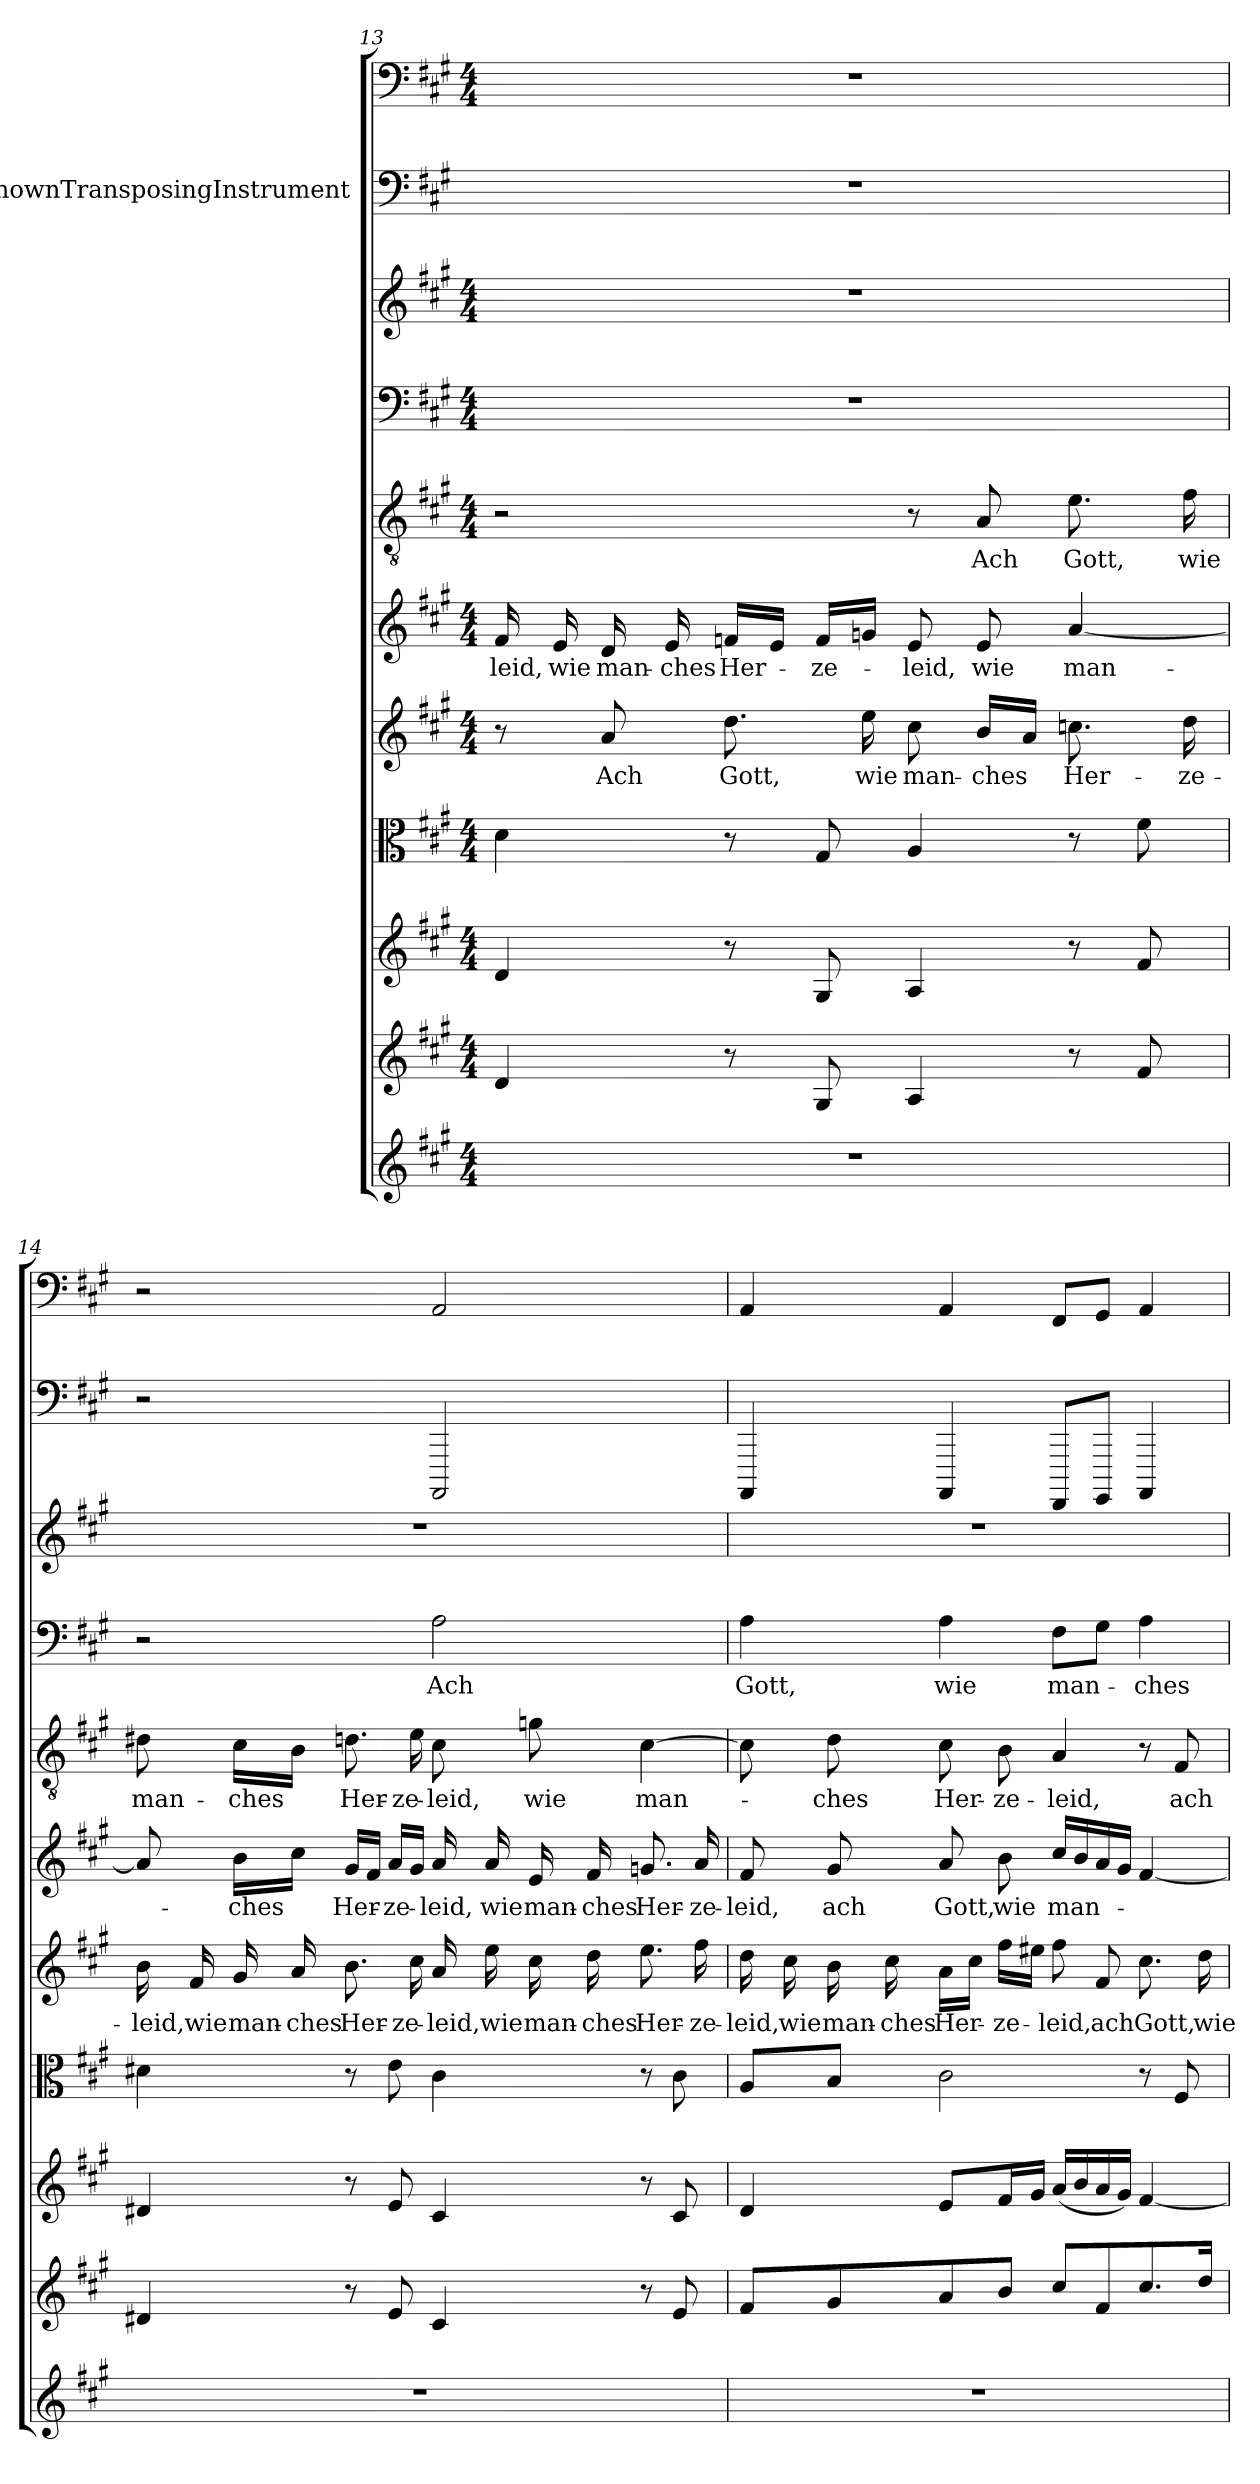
**kern	**kern	**kern	**kern	**kern	**text	**kern	**text	**kern	**text	**kern	**text	**kern	**kern	**kern
*part11	*part10	*part9	*part8	*part7	*part7	*part6	*part6	*part5	*part5	*part4	*part4	*part3	*part2	*part1
*staff11	*staff10	*staff9	*staff8	*staff7	*staff7	*staff6	*staff6	*staff5	*staff5	*staff4	*staff4	*staff3	*staff2	*staff1
*	*	*	*	*	*	*	*	*	*	*	*	*	*I"UnknownTransposingInstrument	*
*clefG2	*clefG2	*clefG2	*clefC3	*clefG2	*	*clefG2	*	*clefGv2	*	*clefF4	*	*clefG2	*clefF4	*clefF4
*	*	*	*	*	*	*	*	*	*	*	*	*	*ITrd-7c-12	*
*k[f#c#g#]	*k[f#c#g#]	*k[f#c#g#]	*k[f#c#g#]	*k[f#c#g#]	*	*k[f#c#g#]	*	*k[f#c#g#]	*	*k[f#c#g#]	*	*k[f#c#g#]	*k[f#c#g#]	*k[f#c#g#]
*A:	*A:	*A:	*A:	*A:	*	*A:	*	*A:	*	*A:	*	*A:	*	*A:
*M4/4	*M4/4	*M4/4	*M4/4	*M4/4	*	*M4/4	*	*M4/4	*	*M4/4	*	*M4/4	*	*M4/4
=13	=13	=13	=13	=13	=13	=13	=13	=13	=13	=13	=13	=13	=13	=13
1r	4d/	4d/	4d\	8r	.	16f#/	-leid,	2r	.	1r	.	1r	1r	1r
.	.	.	.	.	.	16e/	wie	.	.	.	.	.	.	.
.	.	.	.	8a/	Ach	16d/	man-	.	.	.	.	.	.	.
.	.	.	.	.	.	16e/	-ches	.	.	.	.	.	.	.
.	8r	8r	8r	8.dd\	Gott,	16fn/LL	Her-	.	.	.	.	.	.	.
.	.	.	.	.	.	16e/JJ	.	.	.	.	.	.	.	.
.	8G#/	8G#/	8G#/	.	.	16f/LL	-ze-	.	.	.	.	.	.	.
.	.	.	.	16ee\	wie	16gn/JJ	.	.	.	.	.	.	.	.
.	4A/	4A/	4A/	8cc#\	man-	8e/	-leid,	8r	.	.	.	.	.	.
.	.	.	.	16b/LL	-ches	8e/	wie	8A/	Ach	.	.	.	.	.
.	.	.	.	16a/JJ	.	.	.	.	.	.	.	.	.	.
.	8r	8r	8r	8.ccn\	Her-	[4a/	man-	8.e\	Gott,	.	.	.	.	.
.	8f#/	8f#/	8f#\	.	.	.	.	.	.	.	.	.	.	.
.	.	.	.	16dd\	-ze-	.	.	16f#\	wie	.	.	.	.	.
=14	=14	=14	=14	=14	=14	=14	=14	=14	=14	=14	=14	=14	=14	=14
1r	4d#X/	4d#X/	4d#X\	16b\	-leid,	8a/]	.	8d#X\	man-	2r	.	1r	2r	2r
.	.	.	.	16f#/	wie	.	.	.	.	.	.	.	.	.
.	.	.	.	16g#/	man-	16b\LL	-ches	16c#\LL	-ches	.	.	.	.	.
.	.	.	.	16a/	-ches	16cc#\JJ	.	16B\JJ	.	.	.	.	.	.
.	8r	8r	8r	8.b\	Her-	16g#/LL	Her-	8.dn\	Her-	.	.	.	.	.
.	.	.	.	.	.	16f#/JJ	.	.	.	.	.	.	.	.
.	8e/	8e/	8e\	.	.	16a/LL	-ze-	.	.	.	.	.	.	.
.	.	.	.	16cc#\	-ze-	16g#/JJ	.	16e\	-ze-	.	.	.	.	.
.	4c#/	4c#/	4c#\	16a/	-leid,	16a/	-leid,	8c#\	-leid,	2A\	Ach	.	2AAA/	2AA/
.	.	.	.	16ee\	wie	16a/	wie	.	.	.	.	.	.	.
.	.	.	.	16cc#\	man-	16e/	man-	8gn\	wie	.	.	.	.	.
.	.	.	.	16dd\	-ches	16f#/	-ches	.	.	.	.	.	.	.
.	8r	8r	8r	8.ee\	Her-	8.gn/	Her-	[4c#\	man-	.	.	.	.	.
.	8e/	8c#/	8c#\	.	.	.	.	.	.	.	.	.	.	.
.	.	.	.	16ff#\	-ze-	16a/	-ze-	.	.	.	.	.	.	.
=15	=15	=15	=15	=15	=15	=15	=15	=15	=15	=15	=15	=15	=15	=15
1r	8f#/L	4d/	8A/L	16dd\	-leid,	8f#/	-leid,	8c#\]	.	4A\	Gott,	1r	4AAA/	4AA/
.	.	.	.	16cc#\	wie	.	.	.	.	.	.	.	.	.
.	8g#/	.	8B/J	16b\	man-	8g#/	ach	8d\	-ches	.	.	.	.	.
.	.	.	.	16cc#\	-ches	.	.	.	.	.	.	.	.	.
.	8a/	8e/L	2c#\	16a\LL	Her-	8a/	Gott,	8c#\	Her-	4A\	wie	.	4AAA/	4AA/
.	.	.	.	16cc#\JJ	.	.	.	.	.	.	.	.	.	.
.	8b/J	16f#/L	.	16ff#\LL	-ze-	8b\	wie	8B\	-ze-	.	.	.	.	.
.	.	16g#/JJ	.	16ee#X\JJ	.	.	.	.	.	.	.	.	.	.
.	8cc#/L	(16a/LL	.	8ff#\	-leid,	16cc#/LL	man-	4A/	-leid,	8F#\L	man-	.	8FFF#/L	8FF#/L
.	.	16b/	.	.	.	16b/	.	.	.	.	.	.	.	.
.	8f#/	16a/	.	8f#/	ach	16a/	.	.	.	8G#\J	.	.	8GGG#/J	8GG#/J
.	.	16g#/JJ)	.	.	.	16g#/JJ	.	.	.	.	.	.	.	.
.	8.cc#/	[4f#/	8r	8.cc#\	Gott,	[4f#/	.	8r	.	4A\	-ches	.	4AAA/	4AA/
.	.	.	8F#/	.	.	.	.	8F#/	ach	.	.	.	.	.
.	16dd/Jk	.	.	16dd\	wie	.	.	.	.	.	.	.	.	.
=	=	=	=	=	=	=	=	=	=	=	=	=	=	=
*-	*-	*-	*-	*-	*-	*-	*-	*-	*-	*-	*-	*-	*-	*-
